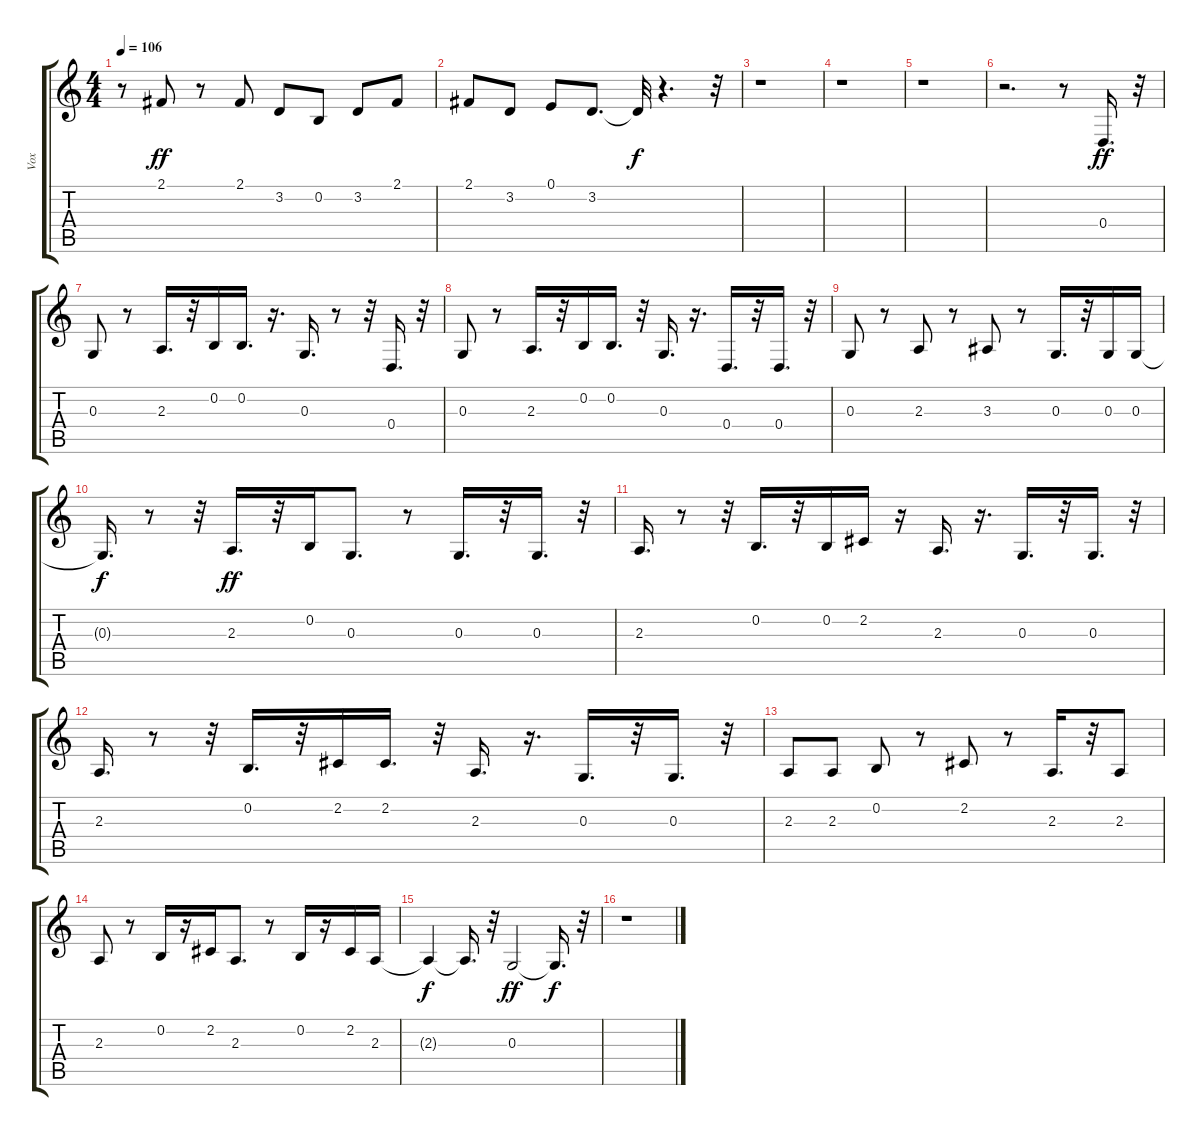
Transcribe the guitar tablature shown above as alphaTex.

\track ("Vox" "Vox") {instrument englishhorn}
\staff {score tabs}
\tuning (E4 B3 G3 D3 A2 E2) {hide}
\ts (4 4)
\tempo 106
\clef g2
\ks c
r.8{dy ff} 2.1.8 r.8 2.1.8 3.2.8 0.2.8 3.2.8 2.1.8 |
2.1.8 3.2.8 0.1.8 3.2.8{d} 3.2{t}.32{dy f} r.4{d} r.32 |
r.1 |
r.1 |
r.1 |
r.2{d} r.8 0.4.16{d dy ff} r.32 |
0.3.8 r.8 2.3.16{d} r.32 0.2.16 0.2.16{d} r.16{d} 0.3.16{d} r.8 r.32 0.4.16{d} r.32 |
0.3.8 r.8 2.3.16{d} r.32 0.2.16 0.2.16{d} r.32 0.3.16{d} r.16{d} 0.4.16{d} r.32 0.4.16{d} r.32 |
0.3.8 r.8 2.3.8 r.8 3.3.8 r.8 0.3.16{d} r.32 0.3.16 0.3.16 |
0.3{t}.16{d dy f} r.8 r.32 2.3.16{d dy ff} r.32 0.2.16 0.3.8{d} r.8 0.3.16{d} r.32 0.3.16{d} r.32 |
2.3.16{d} r.8 r.32 0.2.16{d} r.32 0.2.16 2.2.16 r.16 2.3.16{d} r.16{d} 0.3.16{d} r.32 0.3.16{d} r.32 |
2.3.16{d} r.8 r.32 0.2.16{d} r.32 2.2.16 2.2.16{d} r.32 2.3.16{d} r.16{d} 0.3.16{d} r.32 0.3.16{d} r.32 |
2.3.8 2.3.8 0.2.8 r.8 2.2.8 r.8 2.3.16{d} r.32 2.3.8 |
2.3.8 r.8 0.2.16 r.16 2.2.16 2.3.8{d} r.8 0.2.16 r.16 2.2.16 2.3.16 |
2.3{t}.4{dy f} 2.3{t}.16{d} r.32 0.3.2{dy ff} 0.3{t}.16{d dy f} r.32 |
r.1
